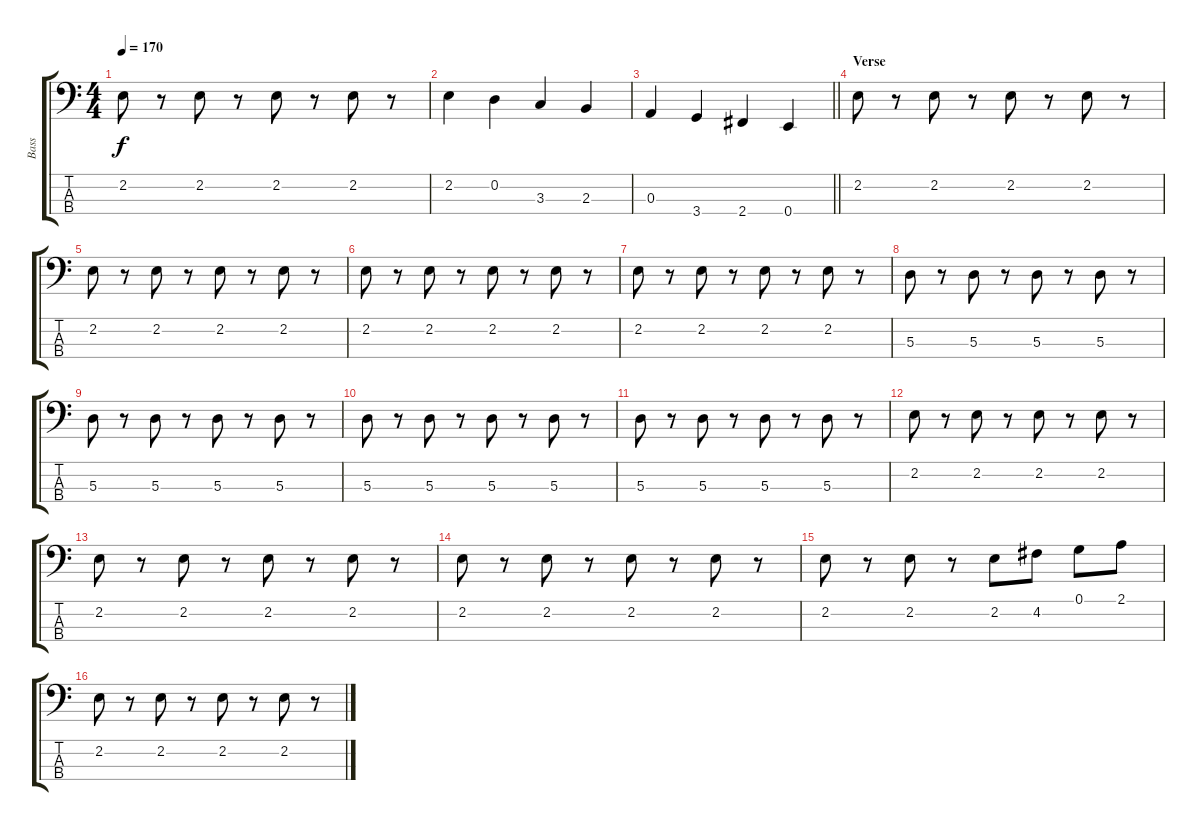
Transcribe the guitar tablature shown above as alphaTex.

\track ("Bass" "Bass") {instrument electricbassfinger}
\staff {score tabs}
\tuning (G2 D2 A1 E1) {hide}
\ts (4 4)
\tempo 170
\clef f4
\ks c
2.2.8{dy f} r.8 2.2.8 r.8 2.2.8 r.8 2.2.8 r.8 |
2.2.4 0.2.4 3.3.4 2.3.4 |
\barLineRight lightlight
0.3.4 3.4.4 2.4.4 0.4.4 |
\section ("" "Verse")
2.2.8 r.8 2.2.8 r.8 2.2.8 r.8 2.2.8 r.8 |
2.2.8 r.8 2.2.8 r.8 2.2.8 r.8 2.2.8 r.8 |
2.2.8 r.8 2.2.8 r.8 2.2.8 r.8 2.2.8 r.8 |
2.2.8 r.8 2.2.8 r.8 2.2.8 r.8 2.2.8 r.8 |
5.3.8 r.8 5.3.8 r.8 5.3.8 r.8 5.3.8 r.8 |
5.3.8 r.8 5.3.8 r.8 5.3.8 r.8 5.3.8 r.8 |
5.3.8 r.8 5.3.8 r.8 5.3.8 r.8 5.3.8 r.8 |
5.3.8 r.8 5.3.8 r.8 5.3.8 r.8 5.3.8 r.8 |
2.2.8 r.8 2.2.8 r.8 2.2.8 r.8 2.2.8 r.8 |
2.2.8 r.8 2.2.8 r.8 2.2.8 r.8 2.2.8 r.8 |
2.2.8 r.8 2.2.8 r.8 2.2.8 r.8 2.2.8 r.8 |
2.2.8 r.8 2.2.8 r.8 2.2.8 4.2.8 0.1.8 2.1.8 |
2.2.8 r.8 2.2.8 r.8 2.2.8 r.8 2.2.8 r.8
